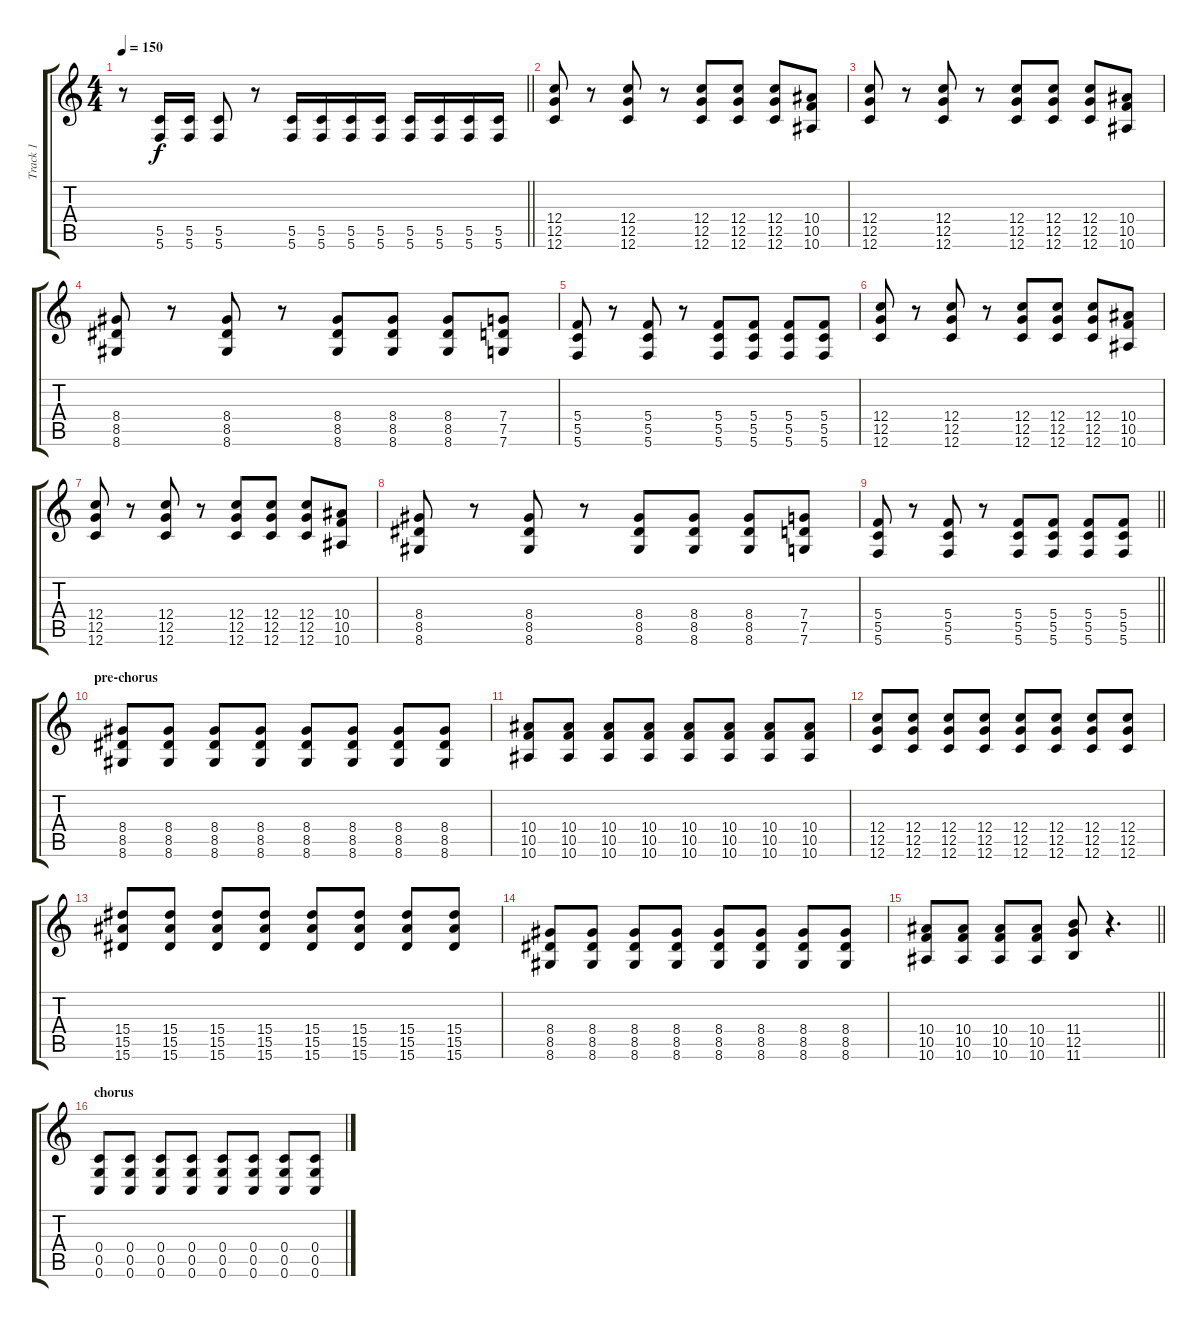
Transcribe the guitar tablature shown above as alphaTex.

\track ("Track 1" "Track 1") {instrument distortionguitar}
\staff {score tabs}
\tuning (D4 A3 F3 C3 G2 C2) {hide}
\ts (4 4)
\tempo 150
\clef g2
\barLineRight lightlight
\ks c
r.8{dy f} (5.5 5.6).16 (5.5 5.6).16 (5.5 5.6).8 r.8 (5.5 5.6).16 (5.5 5.6).16 (5.5 5.6).16 (5.5 5.6).16 (5.5 5.6).16 (5.5 5.6).16 (5.5 5.6).16 (5.5 5.6).16 |
\section ("" "")
(12.4 12.5 12.6).8 r.8 (12.4 12.5 12.6).8 r.8 (12.4 12.5 12.6).8 (12.4 12.5 12.6).8 (12.4 12.5 12.6).8 (10.4 10.5 10.6).8 |
(12.4 12.5 12.6).8 r.8 (12.4 12.5 12.6).8 r.8 (12.4 12.5 12.6).8 (12.4 12.5 12.6).8 (12.4 12.5 12.6).8 (10.4 10.5 10.6).8 |
(8.4 8.5 8.6).8 r.8 (8.4 8.5 8.6).8 r.8 (8.4 8.5 8.6).8 (8.4 8.5 8.6).8 (8.4 8.5 8.6).8 (7.4 7.5 7.6).8 |
(5.4 5.5 5.6).8 r.8 (5.4 5.5 5.6).8 r.8 (5.4 5.5 5.6).8 (5.4 5.5 5.6).8 (5.4 5.5 5.6).8 (5.4 5.5 5.6).8 |
(12.4 12.5 12.6).8 r.8 (12.4 12.5 12.6).8 r.8 (12.4 12.5 12.6).8 (12.4 12.5 12.6).8 (12.4 12.5 12.6).8 (10.4 10.5 10.6).8 |
(12.4 12.5 12.6).8 r.8 (12.4 12.5 12.6).8 r.8 (12.4 12.5 12.6).8 (12.4 12.5 12.6).8 (12.4 12.5 12.6).8 (10.4 10.5 10.6).8 |
(8.4 8.5 8.6).8 r.8 (8.4 8.5 8.6).8 r.8 (8.4 8.5 8.6).8 (8.4 8.5 8.6).8 (8.4 8.5 8.6).8 (7.4 7.5 7.6).8 |
\barLineRight lightlight
(5.4 5.5 5.6).8 r.8 (5.4 5.5 5.6).8 r.8 (5.4 5.5 5.6).8 (5.4 5.5 5.6).8 (5.4 5.5 5.6).8 (5.4 5.5 5.6).8 |
\section ("" "pre-chorus")
(8.4 8.5 8.6).8 (8.4 8.5 8.6).8 (8.4 8.5 8.6).8 (8.4 8.5 8.6).8 (8.4 8.5 8.6).8 (8.4 8.5 8.6).8 (8.4 8.5 8.6).8 (8.4 8.5 8.6).8 |
(10.4 10.5 10.6).8 (10.4 10.5 10.6).8 (10.4 10.5 10.6).8 (10.4 10.5 10.6).8 (10.4 10.5 10.6).8 (10.4 10.5 10.6).8 (10.4 10.5 10.6).8 (10.4 10.5 10.6).8 |
(12.4 12.5 12.6).8 (12.4 12.5 12.6).8 (12.4 12.5 12.6).8 (12.4 12.5 12.6).8 (12.4 12.5 12.6).8 (12.4 12.5 12.6).8 (12.4 12.5 12.6).8 (12.4 12.5 12.6).8 |
(15.4 15.5 15.6).8 (15.4 15.5 15.6).8 (15.4 15.5 15.6).8 (15.4 15.5 15.6).8 (15.4 15.5 15.6).8 (15.4 15.5 15.6).8 (15.4 15.5 15.6).8 (15.4 15.5 15.6).8 |
(8.4 8.5 8.6).8 (8.4 8.5 8.6).8 (8.4 8.5 8.6).8 (8.4 8.5 8.6).8 (8.4 8.5 8.6).8 (8.4 8.5 8.6).8 (8.4 8.5 8.6).8 (8.4 8.5 8.6).8 |
\barLineRight lightlight
(10.4 10.5 10.6).8 (10.4 10.5 10.6).8 (10.4 10.5 10.6).8 (10.4 10.5 10.6).8 (11.4 12.5 11.6).8 r.4{d} |
\section ("" "chorus")
(0.4 0.5 0.6).8 (0.4 0.5 0.6).8 (0.4 0.5 0.6).8 (0.4 0.5 0.6).8 (0.4 0.5 0.6).8 (0.4 0.5 0.6).8 (0.4 0.5 0.6).8 (0.4 0.5 0.6).8
